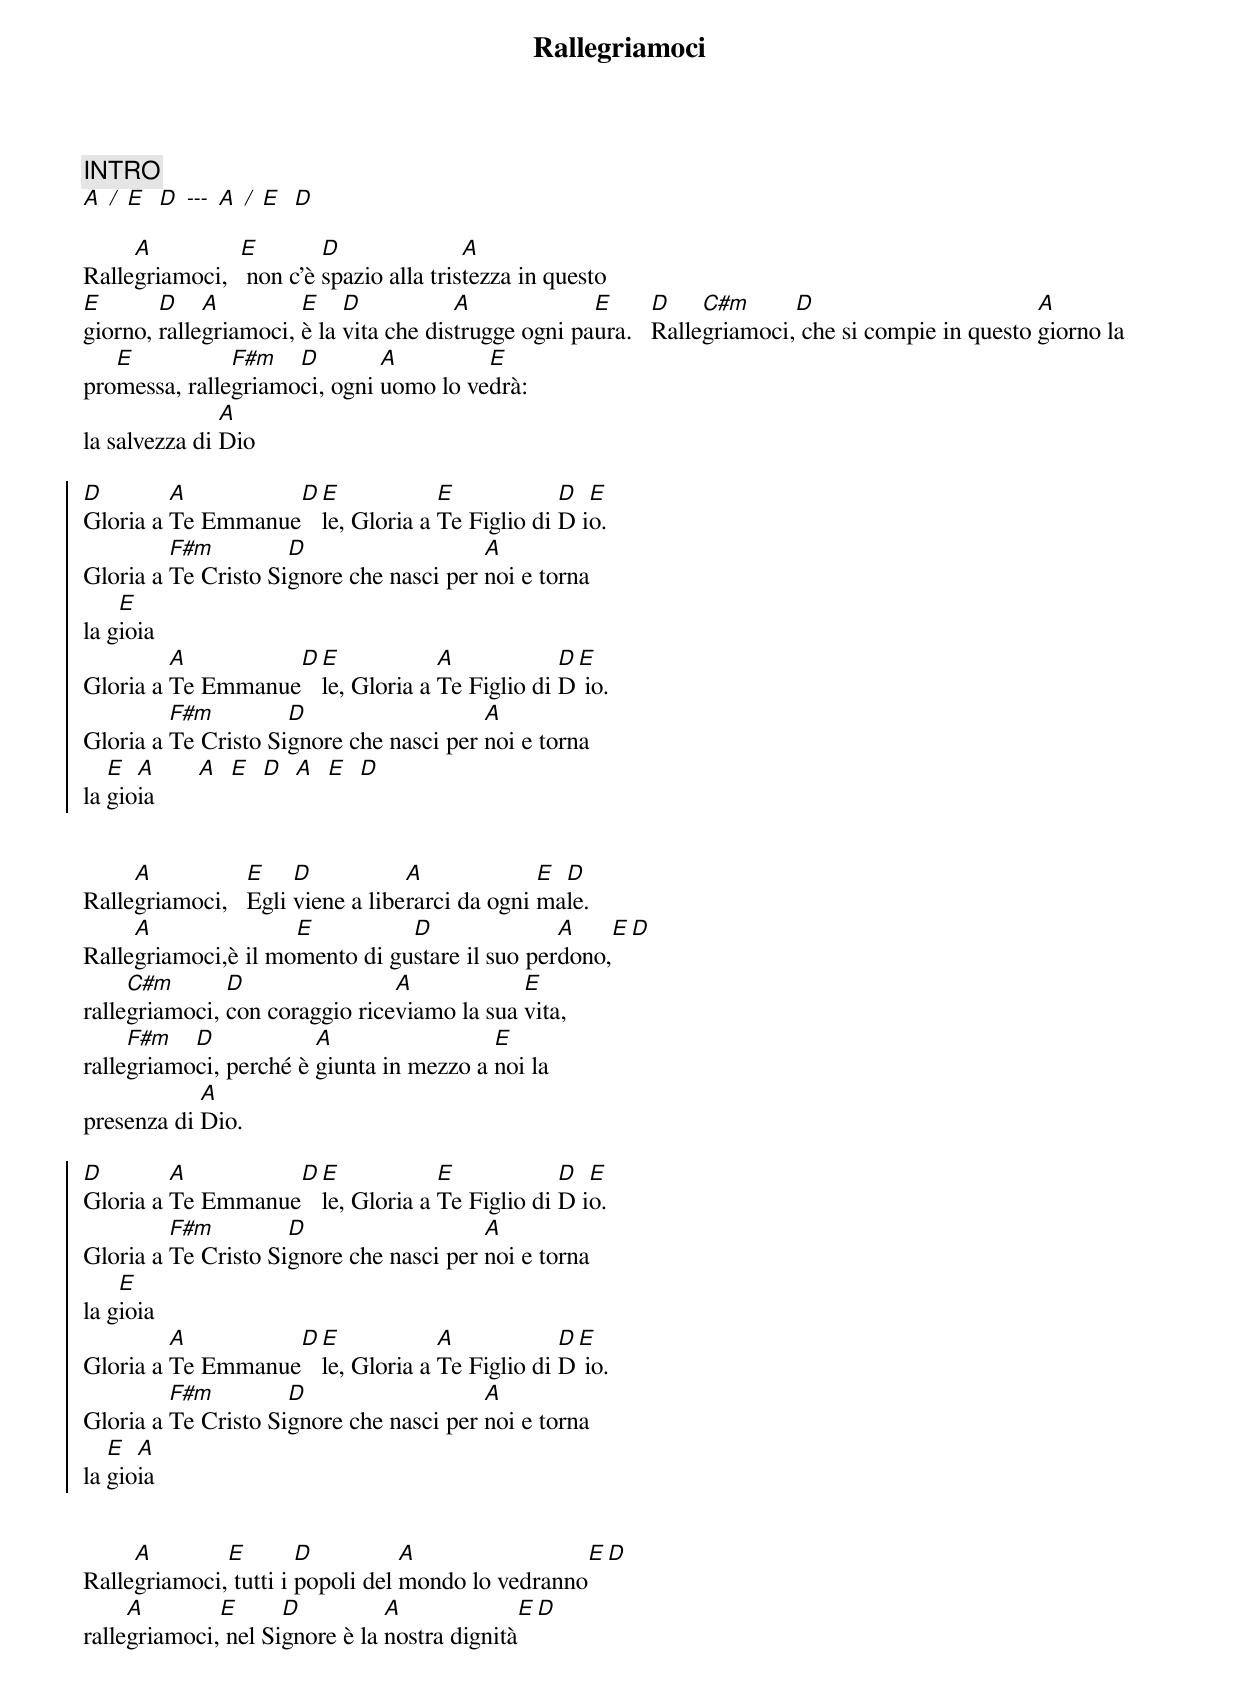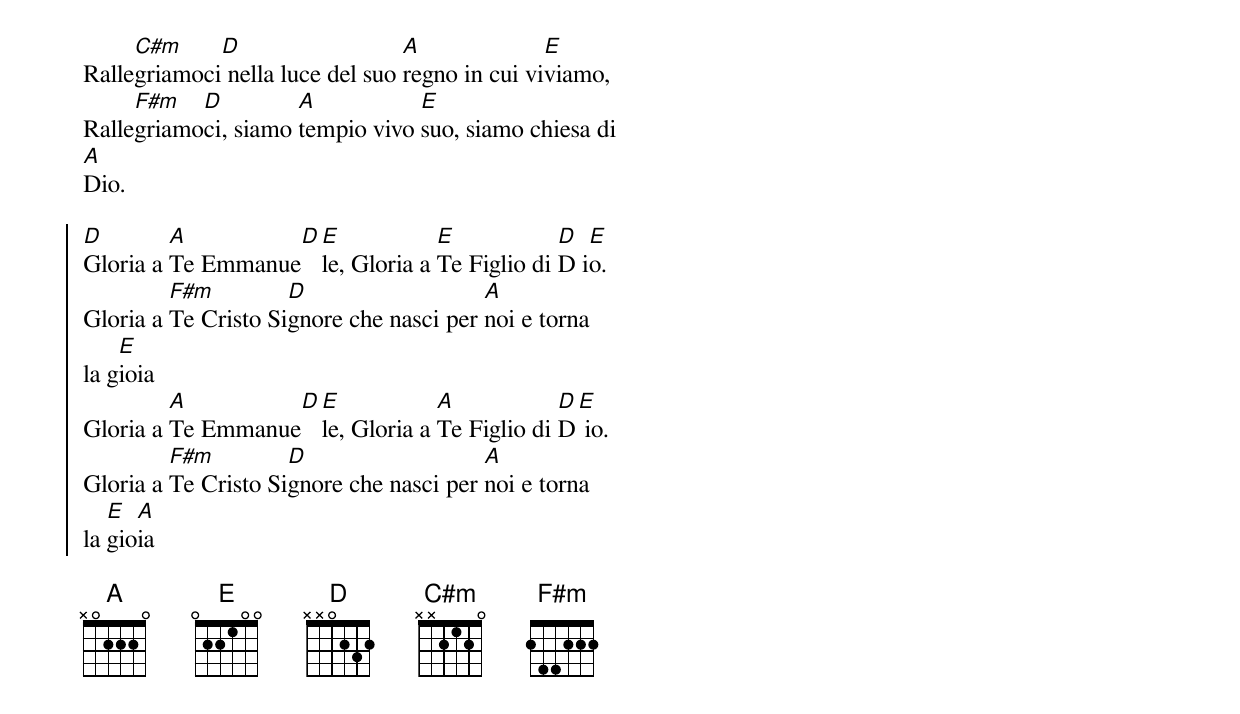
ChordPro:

{title: Rallegriamoci }
{c:INTRO}
[A] [/] [E]  [D] [---] [A] [/] [E]  [D]

Ralle[A]griamoci,  [E] non c’è [D]spazio alla tris[A]tezza in questo
[E]giorno, [D]ralle[A]griamoci, [E]è la [D]vita che dis[A]trugge ogni pa[E]ura.   [D]Ralle[C#m]griamoci,[D] che si compie in questo [A]giorno la
pro[E]messa, ralle[F#m]griamo[D]ci, ogni [A]uomo lo ve[E]drà:
la salvezza di [A]Dio

{soc}
[D]Gloria a [A]Te Emmanue[D][E]le, Gloria a [E]Te Figlio di [D]D i[E]o.
Gloria a [F#m]Te Cristo Si[D]gnore che nasci per [A]noi e torna
la g[E]ioia
Gloria a [A]Te Emmanue[D][E]le, Gloria a [A]Te Figlio di [D]D[E] io.
Gloria a [F#m]Te Cristo Si[D]gnore che nasci per [A]noi e torna
la [E]gio[A]ia       [A]  [E]  [D]  [A]  [E]  [D]
{eoc}


Ralle[A]griamoci,   [E]Egli [D]viene a libe[A]rarci da ogni [E]ma[D]le.
Ralle[A]griamoci,è il mo[E]mento di gu[D]stare il suo per[A]dono,[E][D]
ralle[C#m]griamoci, [D]con coraggio rice[A]viamo la sua [E]vita,
ralle[F#m]griamo[D]ci, perché è [A]giunta in mezzo a [E]noi la
presenza di [A]Dio.

{soc}
[D]Gloria a [A]Te Emmanue[D][E]le, Gloria a [E]Te Figlio di [D]D i[E]o.
Gloria a [F#m]Te Cristo Si[D]gnore che nasci per [A]noi e torna
la g[E]ioia
Gloria a [A]Te Emmanue[D][E]le, Gloria a [A]Te Figlio di [D]D[E] io.
Gloria a [F#m]Te Cristo Si[D]gnore che nasci per [A]noi e torna
la [E]gio[A]ia
{eoc}


Ralle[A]griamoci,[E] tutti i [D]popoli del [A]mondo lo vedranno[E][D]
ralle[A]griamoci,[E] nel Si[D]gnore è la [A]nostra dignità[E][D]
Ralle[C#m]griamoci[D] nella luce del suo [A]regno in cui vi[E]viamo,
Ralle[F#m]griamo[D]ci, siamo [A]tempio vivo [E]suo, siamo chiesa di
[A]Dio.

{soc}
[D]Gloria a [A]Te Emmanue[D][E]le, Gloria a [E]Te Figlio di [D]D i[E]o.
Gloria a [F#m]Te Cristo Si[D]gnore che nasci per [A]noi e torna
la g[E]ioia
Gloria a [A]Te Emmanue[D][E]le, Gloria a [A]Te Figlio di [D]D[E] io.
Gloria a [F#m]Te Cristo Si[D]gnore che nasci per [A]noi e torna
la [E]gio[A]ia
{eoc}

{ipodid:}
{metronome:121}
